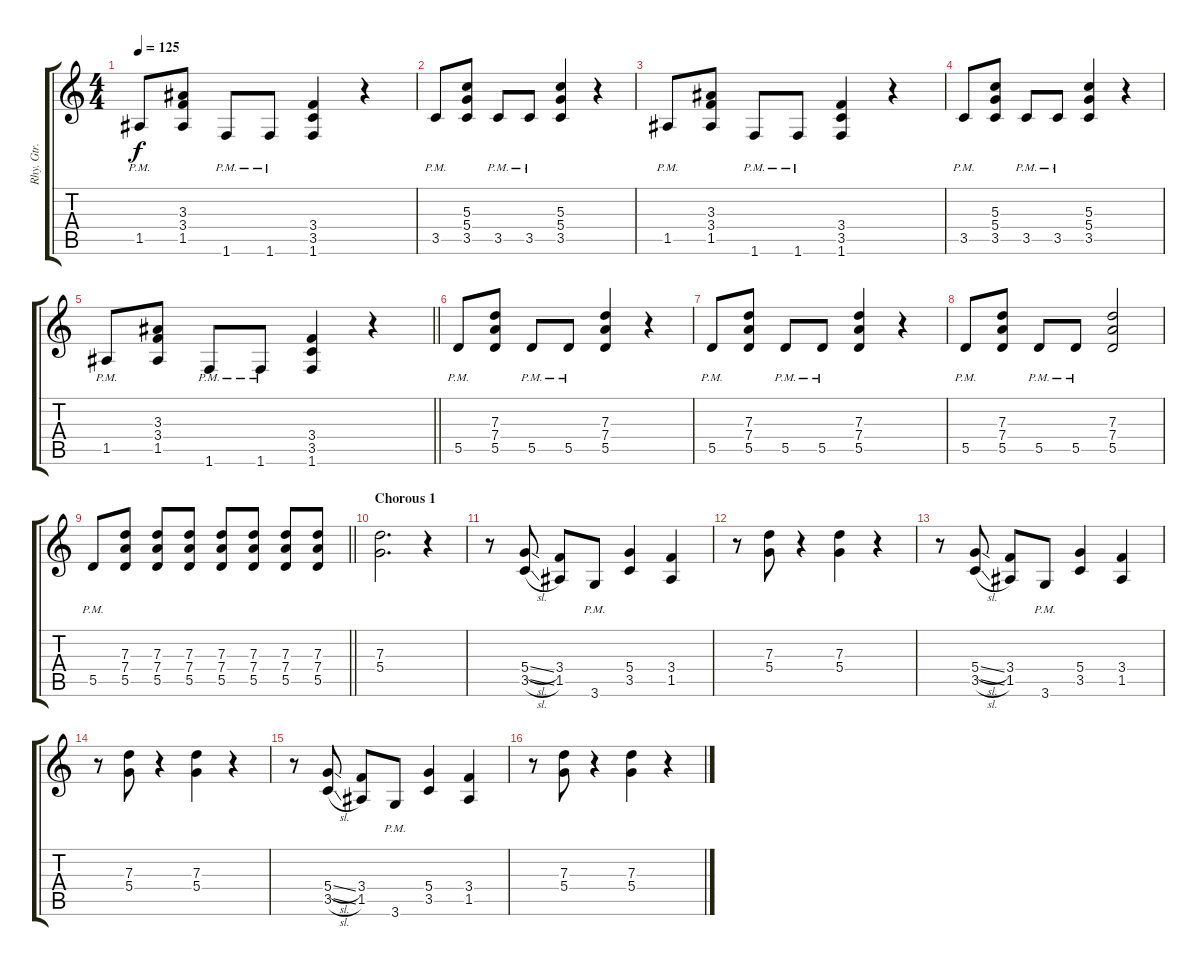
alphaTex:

\track ("Rhy. Gtr. 1" "Rhy. Gtr. ") {instrument overdrivenguitar}
\staff {score tabs}
\tuning (E4 B3 G3 D3 A2 E2) {hide}
\ts (4 4)
\tempo 125
\clef g2
\ks c
1.5{pm}.8{dy f} (3.3 3.4 1.5).8 1.6{pm}.8 1.6{pm}.8 (3.4 3.5 1.6).4 r.4 |
3.5{pm}.8 (5.3 5.4 3.5).8 3.5{pm}.8 3.5{pm}.8 (5.3 5.4 3.5).4 r.4 |
1.5{pm}.8 (3.3 3.4 1.5).8 1.6{pm}.8 1.6{pm}.8 (3.4 3.5 1.6).4 r.4 |
3.5{pm}.8 (5.3 5.4 3.5).8 3.5{pm}.8 3.5{pm}.8 (5.3 5.4 3.5).4 r.4 |
\barLineRight lightlight
1.5{pm}.8 (3.3 3.4 1.5).8 1.6{pm}.8 1.6{pm}.8 (3.4 3.5 1.6).4 r.4 |
\section ("" "")
5.5{pm}.8 (7.3 7.4 5.5).8 5.5{pm}.8 5.5{pm}.8 (7.3 7.4 5.5).4 r.4 |
5.5{pm}.8 (7.3 7.4 5.5).8 5.5{pm}.8 5.5{pm}.8 (7.3 7.4 5.5).4 r.4 |
5.5{pm}.8 (7.3 7.4 5.5).8 5.5{pm}.8 5.5{pm}.8 (7.3 7.4 5.5).2 |
\barLineRight lightlight
5.5{pm}.8 (7.3 7.4 5.5).8 (7.3 7.4 5.5).8 (7.3 7.4 5.5).8 (7.3 7.4 5.5).8 (7.3 7.4 5.5).8 (7.3 7.4 5.5).8 (7.3 7.4 5.5).8 |
\section ("" "Chorous 1")
(7.3 5.4).2{d} r.4 |
r.8 (5.4{sl} 3.5{sl}).8 (3.4 1.5).8 3.6{pm}.8 (5.4 3.5).4 (3.4 1.5).4 |
r.8 (7.3 5.4).8 r.4 (7.3 5.4).4 r.4 |
r.8 (5.4{sl} 3.5{sl}).8 (3.4 1.5).8 3.6{pm}.8 (5.4 3.5).4 (3.4 1.5).4 |
r.8 (7.3 5.4).8 r.4 (7.3 5.4).4 r.4 |
r.8 (5.4{sl} 3.5{sl}).8 (3.4 1.5).8 3.6{pm}.8 (5.4 3.5).4 (3.4 1.5).4 |
r.8 (7.3 5.4).8 r.4 (7.3 5.4).4 r.4
